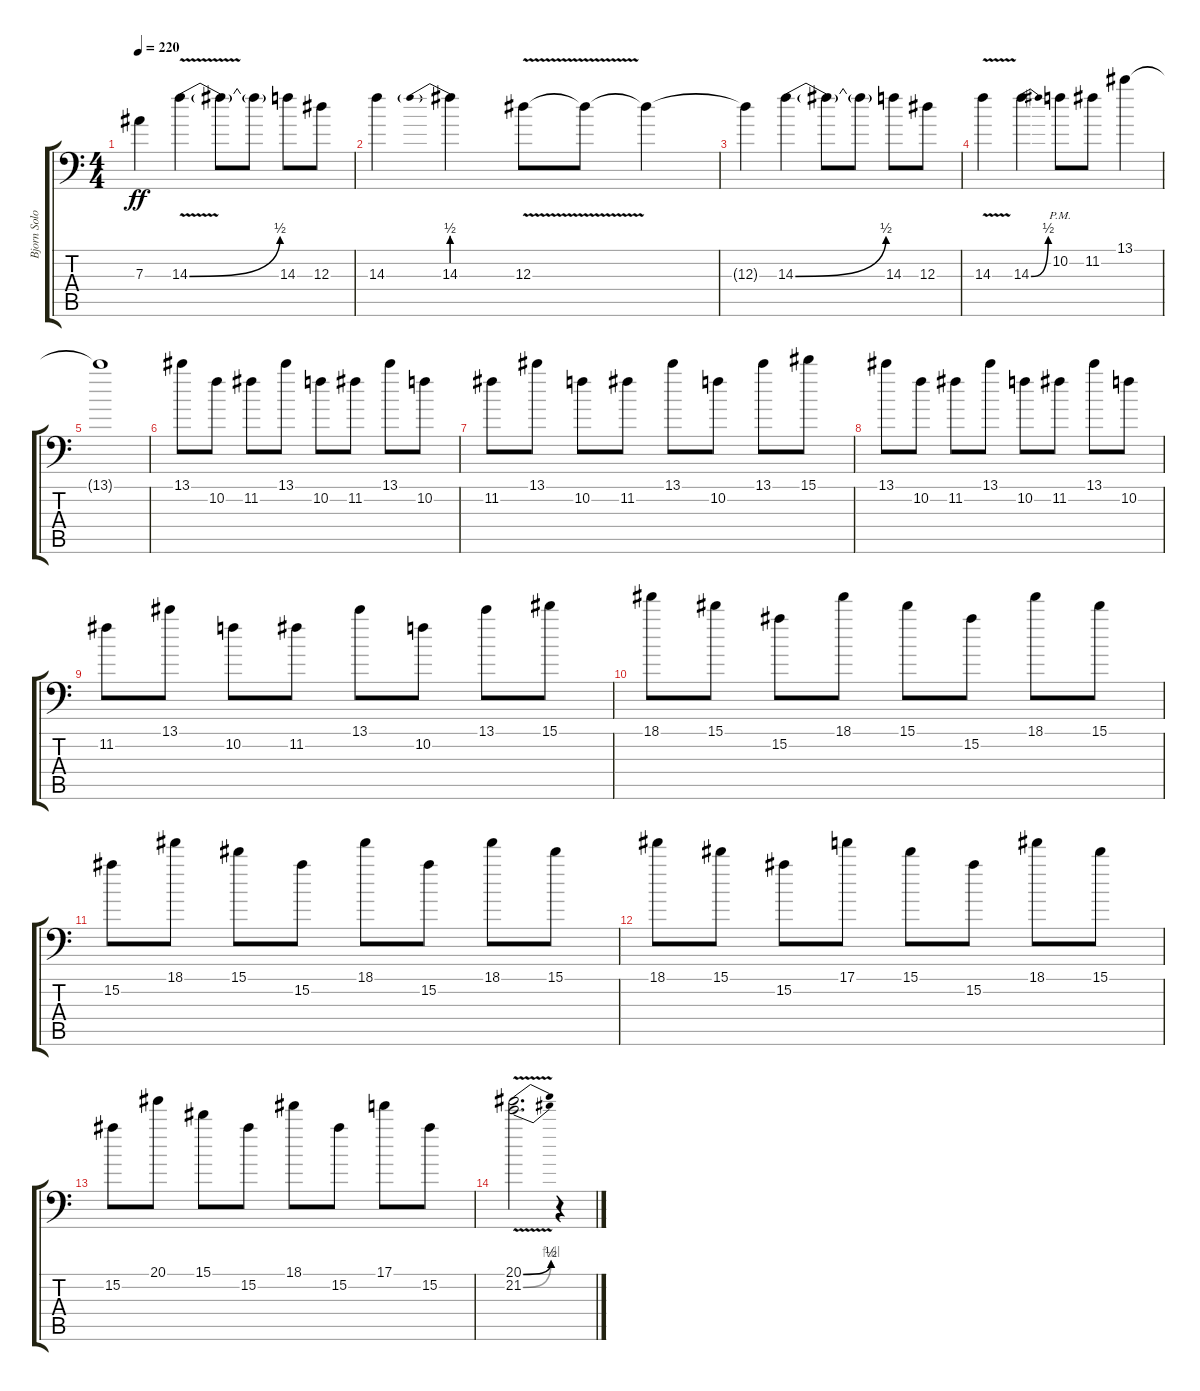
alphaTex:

\track ("Bjorn Solo" "Bjorn Solo") {instrument distortionguitar}
\staff {score tabs}
\tuning (C4 G3 Eb3 Bb2 F2 Bb1) {hide}
\ts (4 4)
\tempo 220
\clef f4
\ks c
7.3{t}.4{dy ff} 14.3{be (bend 0 0 60 2) v}.4 14.3{t}.8 14.3{t}.8 14.3.8 12.3.8 |
14.3.4 14.3{be (prebend 0 2 60 2)}.4 12.3{v}.8 12.3{t}.8 12.3{t}.4 |
12.3{t}.4 14.3{be (bend 0 0 60 2)}.4 14.3{t}.8 14.3{t}.8 14.3.8 12.3.8 |
14.3{v}.4 14.3{be (bend 0 0 60 2)}.4 10.2{pm}.8 11.2.8 13.1.4 |
13.1{t}.1 |
13.1.8 10.2.8 11.2.8 13.1.8 10.2.8 11.2.8 13.1.8 10.2.8 |
11.2.8 13.1.8 10.2.8 11.2.8 13.1.8 10.2.8 13.1.8 15.1.8 |
13.1.8 10.2.8 11.2.8 13.1.8 10.2.8 11.2.8 13.1.8 10.2.8 |
11.2.8 13.1.8 10.2.8 11.2.8 13.1.8 10.2.8 13.1.8 15.1.8 |
18.1.8 15.1.8 15.2.8 18.1.8 15.1.8 15.2.8 18.1.8 15.1.8 |
15.2.8 18.1.8 15.1.8 15.2.8 18.1.8 15.2.8 18.1.8 15.1.8 |
18.1.8 15.1.8 15.2.8 17.1.8 15.1.8 15.2.8 18.1.8 15.1.8 |
15.2.8 20.1.8 15.1.8 15.2.8 18.1.8 15.2.8 17.1.8 15.2.8 |
(20.1{be (bend 0 0 60 2)} 21.2{be (bend 0 0 60 4) v}).2{d} r.4
